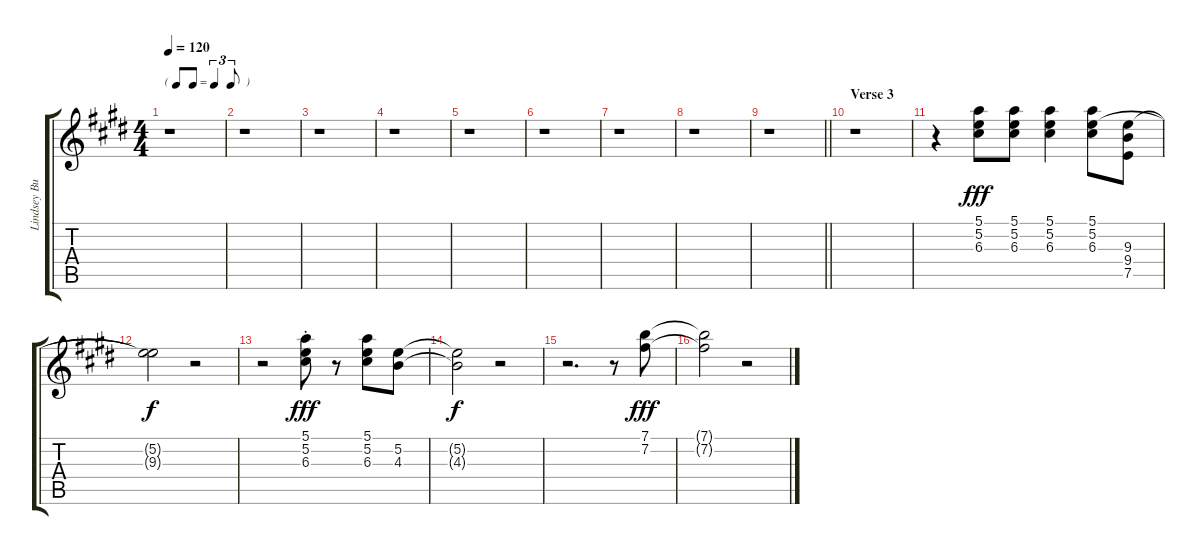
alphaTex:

\track ("Lindsey Buckingham (Rhythm)" "Lindsey Bu") {instrument electricguitarclean}
\staff {score tabs}
\tuning (E4 B3 G3 D3 A2 E2) {hide}
\ts (4 4)
\tf triplet8th
\tempo 120
\clef g2
\ks e
r.1{dy f} |
r.1 |
r.1 |
r.1 |
r.1 |
r.1 |
r.1 |
r.1 |
\barLineRight lightlight
r.1 |
\section ("" "Verse 3")
r.1 |
r.4 (5.1 5.2 6.3).8{dy fff} (5.1 5.2 6.3).8 (5.1 5.2 6.3).4 (5.1 5.2 6.3).8 (9.3 9.4 7.5).8 |
(5.2{t} 9.3{t}).2{dy f} r.2 |
r.2 (5.1{st} 5.2{st} 6.3{st}).8{dy fff} r.8 (5.1 5.2 6.3).8 (5.2 4.3).8 |
(5.2{t} 4.3{t}).2{dy f} r.2 |
r.2{d} r.8 (7.1 7.2).8{dy fff} |
(7.1{t} 7.2{t}).2 r.2
